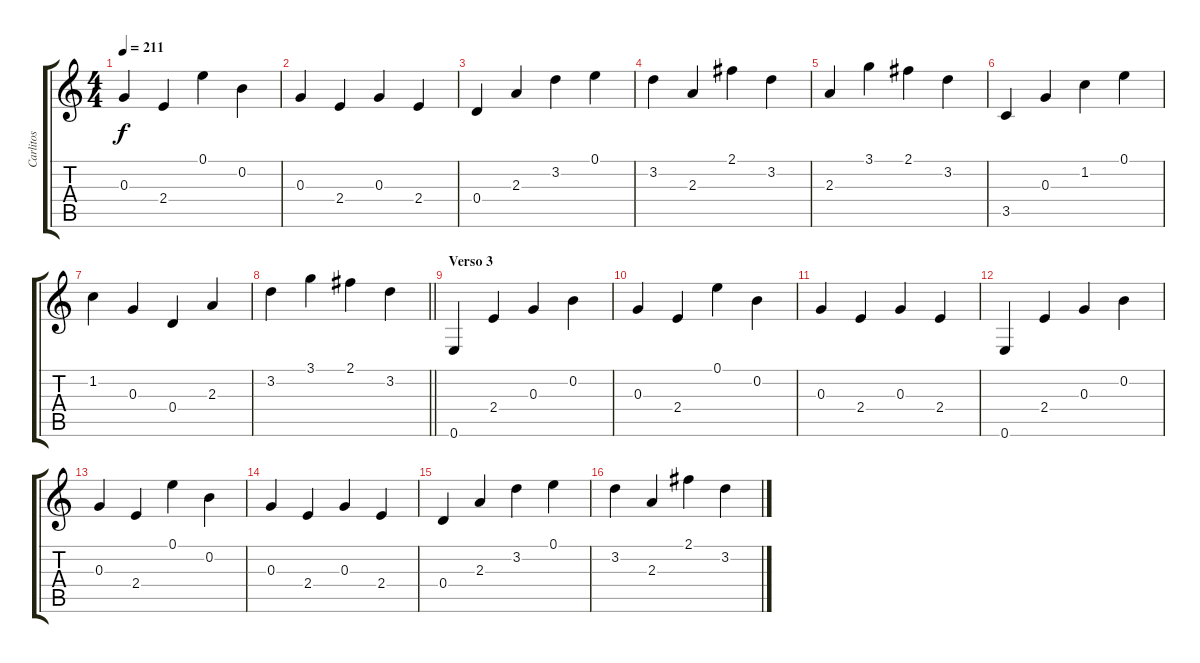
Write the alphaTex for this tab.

\track ("Carlitos " "Carlitos ") {instrument acousticguitarsteel}
\staff {score tabs}
\tuning (E4 B3 G3 D3 A2 E2) {hide}
\ts (4 4)
\tempo 211
\clef g2
\ks c
0.3.4{dy f} 2.4.4 0.1.4 0.2.4 |
0.3.4 2.4.4 0.3.4 2.4.4 |
0.4.4 2.3.4 3.2.4 0.1.4 |
3.2.4 2.3.4 2.1.4 3.2.4 |
2.3.4 3.1.4 2.1.4 3.2.4 |
3.5.4 0.3.4 1.2.4 0.1.4 |
1.2.4 0.3.4 0.4.4 2.3.4 |
\barLineRight lightlight
3.2.4 3.1.4 2.1.4 3.2.4 |
\section ("" "Verso 3")
0.6.4 2.4.4 0.3.4 0.2.4 |
0.3.4 2.4.4 0.1.4 0.2.4 |
0.3.4 2.4.4 0.3.4 2.4.4 |
0.6.4 2.4.4 0.3.4 0.2.4 |
0.3.4 2.4.4 0.1.4 0.2.4 |
0.3.4 2.4.4 0.3.4 2.4.4 |
0.4.4 2.3.4 3.2.4 0.1.4 |
3.2.4 2.3.4 2.1.4 3.2.4
